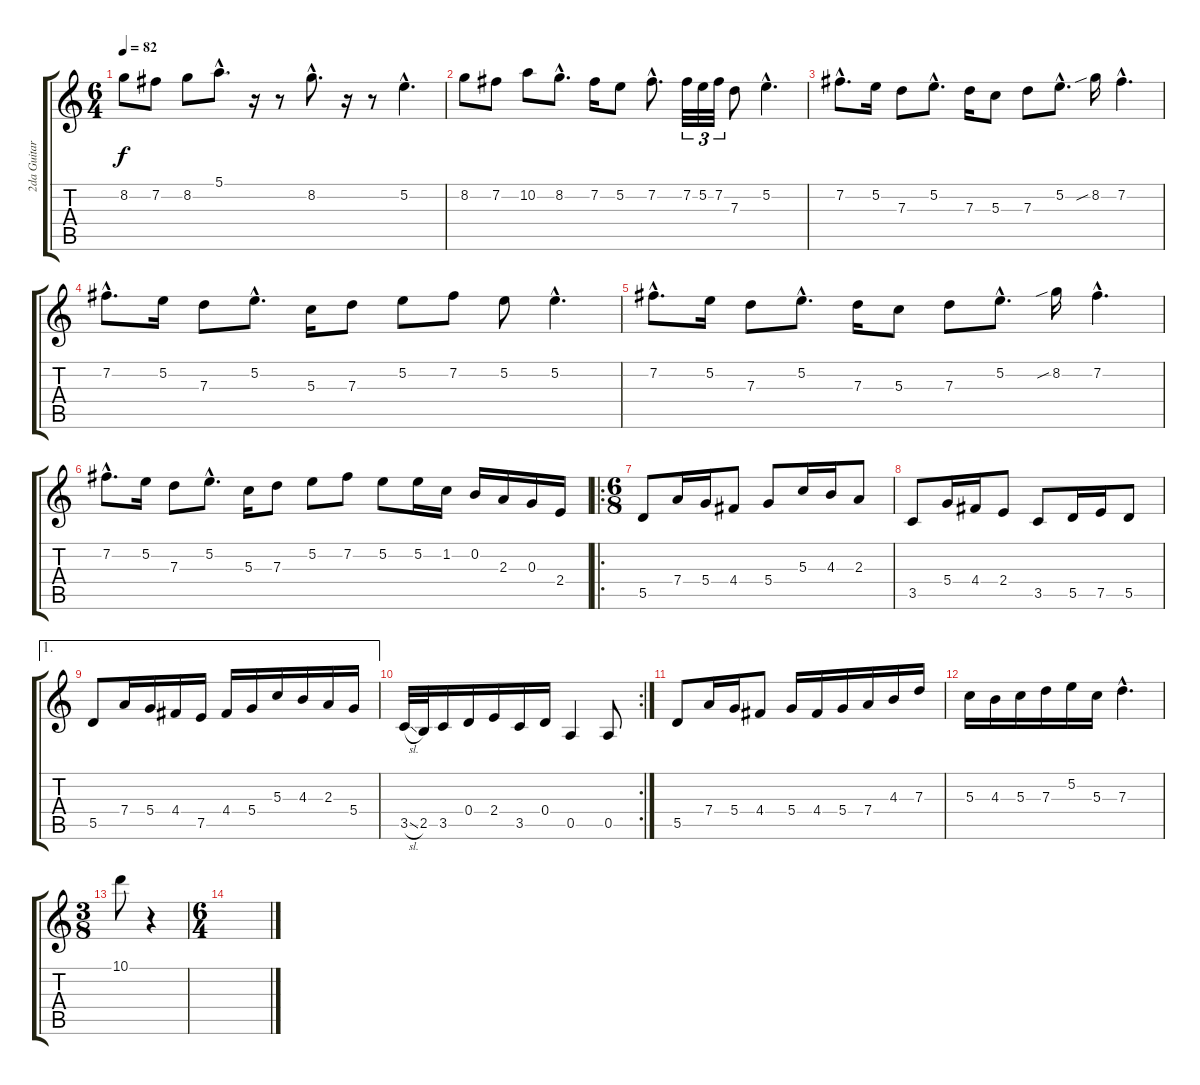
\track ("2da Guitarra" "2da Guitar") {instrument distortionguitar}
\staff {score tabs}
\tuning (E4 B3 G3 D3 A2 E2) {hide}
\ts (6 4)
\tempo 82
\clef g2
\ks c
8.2.8{dy f volume 13 instrument overdrivenguitar} 7.2.8 8.2.8 5.1{hac}.8{d} r.16 r.8 8.2{hac}.8{d} r.16 r.8 5.2{hac}.4{d} |
8.2.8 7.2.8 10.2.8 8.2{hac}.8{d} 7.2.16 5.2.8 7.2{hac}.8{d} 7.2.32{tu (3 2)} 5.2.32{tu (3 2)} 7.2.32{tu (3 2)} 7.3.8 5.2{hac}.4{d} |
7.2{hac}.8{d} 5.2.16 7.3.8 5.2{hac}.8{d} 7.3.16 5.3.8 7.3.8 5.2{hac}.8{d} 8.2{sib}.16 7.2{hac}.4{d} |
7.2{hac}.8{d} 5.2.16 7.3.8 5.2{hac}.8{d} 5.3.16 7.3.8 5.2.8 7.2.8 5.2.8 5.2{hac}.4{d} |
7.2{hac}.8{d} 5.2.16 7.3.8 5.2{hac}.8{d} 7.3.16 5.3.8 7.3.8 5.2{hac}.8{d} 8.2{sib}.16 7.2{hac}.4{d} |
7.2{hac}.8{d} 5.2.16 7.3.8 5.2{hac}.8{d} 5.3.16 7.3.8 5.2.8 7.2.8 5.2.8 5.2.16 1.2.16 0.2.16 2.3.16 0.3.16 2.4.16 |
\ro
\ts (6 8)
5.5.8{volume 12 instrument overdrivenguitar} 7.4.16 5.4.16 4.4.8 5.4.8 5.3.16 4.3.16 2.3.8 |
3.5.8 5.4.16 4.4.16 2.4.8 3.5.8 5.5.16 7.5.16 5.5.8 |
\ae 1
5.5.8 7.4.16 5.4.16 4.4.16 7.5.16 4.4.16 5.4.16 5.3.16 4.3.16 2.3.16 5.4.16 |
\rc 2
3.5{sl}.32 2.5.32 3.5.16 0.4.16 2.4.16 3.5.16 0.4.16 0.5.4 0.5.8 |
5.5.8 7.4.16 5.4.16 4.4.8 5.4.16 4.4.16 5.4.16 7.4.16 4.3.16 7.3.16 |
5.3.16 4.3.16 5.3.16 7.3.16 5.2.16 5.3.16 7.3{hac}.4{d} |
\ts (3 8)
10.1.8 r.4 |
\ts (6 4)
